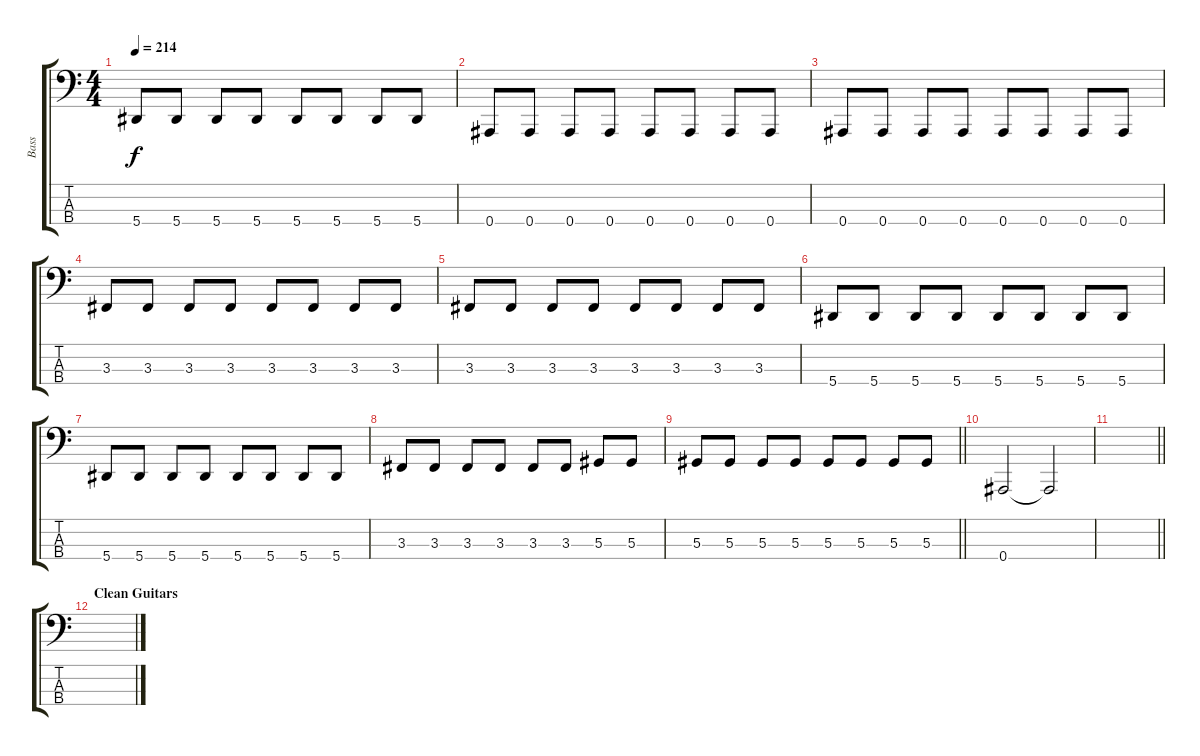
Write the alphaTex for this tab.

\track ("Bass" "Bass") {instrument electricbassfinger}
\staff {score tabs}
\tuning (Db2 Ab1 Eb1 Bb0) {hide}
\ts (4 4)
\tempo 214
\clef f4
\ks c
5.4.8{dy f} 5.4.8 5.4.8 5.4.8 5.4.8 5.4.8 5.4.8 5.4.8 |
0.4.8 0.4.8 0.4.8 0.4.8 0.4.8 0.4.8 0.4.8 0.4.8 |
0.4.8 0.4.8 0.4.8 0.4.8 0.4.8 0.4.8 0.4.8 0.4.8 |
3.3.8 3.3.8 3.3.8 3.3.8 3.3.8 3.3.8 3.3.8 3.3.8 |
3.3.8 3.3.8 3.3.8 3.3.8 3.3.8 3.3.8 3.3.8 3.3.8 |
5.4.8 5.4.8 5.4.8 5.4.8 5.4.8 5.4.8 5.4.8 5.4.8 |
5.4.8 5.4.8 5.4.8 5.4.8 5.4.8 5.4.8 5.4.8 5.4.8 |
3.3.8 3.3.8 3.3.8 3.3.8 3.3.8 3.3.8 5.3.8 5.3.8 |
\barLineRight lightlight
5.3.8 5.3.8 5.3.8 5.3.8 5.3.8 5.3.8 5.3.8 5.3.8 |
0.4.2 0.4{t}.2 |
\barLineRight lightlight
|
\section ("" "Clean Guitars")
